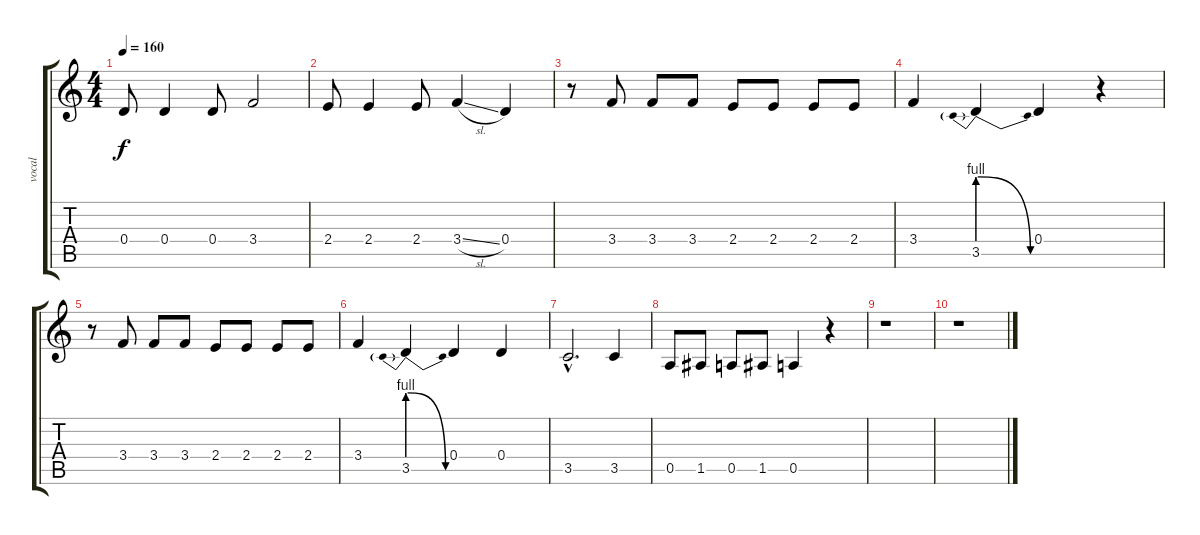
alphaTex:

\track ("vocal" "vocal") {instrument oboe}
\staff {score tabs}
\tuning (E5 B4 G4 D4 A3 E3) {hide}
\ts (4 4)
\tempo 160
\clef g2
\ks c
0.4.8{dy f} 0.4.4 0.4.8 3.4.2 |
2.4.8 2.4.4 2.4.8 3.4{sl}.4 0.4.4 |
r.8 3.4.8 3.4.8 3.4.8 2.4.8 2.4.8 2.4.8 2.4.8 |
3.4.4 3.5{be (prebendrelease 0 4 60 0)}.4 0.4.4 r.4 |
r.8 3.4.8 3.4.8 3.4.8 2.4.8 2.4.8 2.4.8 2.4.8 |
3.4.4 3.5{be (prebendrelease 0 4 60 0)}.4 0.4.4 0.4.4 |
3.5{hac}.2{d} 3.5.4 |
0.5.8 1.5.8 0.5.8 1.5.8 0.5.4 r.4 |
r.1 |
r.1
